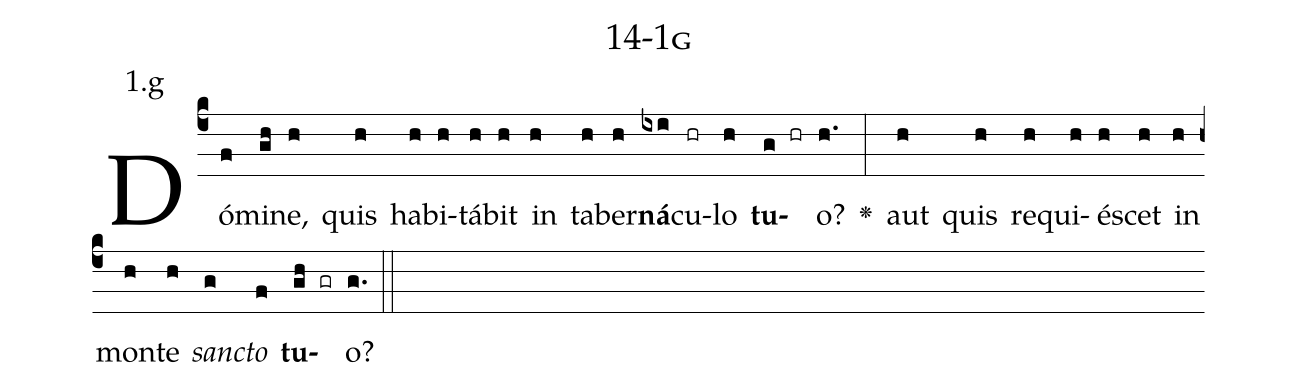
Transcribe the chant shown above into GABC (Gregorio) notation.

name: 14-1g;
annotation: 1.g;
%%
(c4)Dó(f)mi(gh)ne,(h) quis(h) ha(h)bi(h)tá(h)bit(h) in(h) ta(h)ber(h)<b>ná</b>(ixi)cu(hr)lo(h) <b>tu</b>(g hr)o?(h.) <v>\greheightstar</v>(:) aut(h) quis(h) re(h)qui(h)é(h)scet(h) in(h) mon(h)te(h) <i>sanc</i>(g)<i>to</i>(f) <b>tu</b>(gh gr)o?(g.) (::)


%E(h) u(h) o(g) u(f) a(gh) e.(g.) (::)
